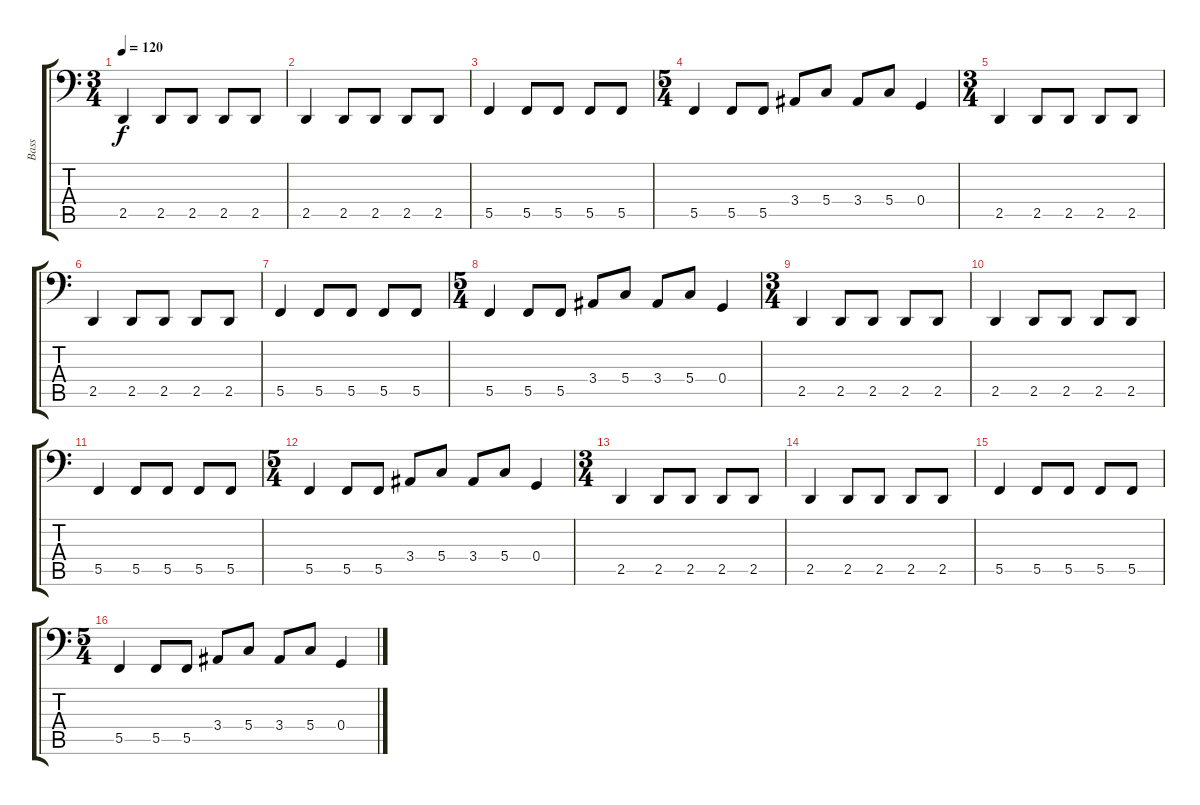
\track ("Bass" "Bass") {instrument electricbasspick}
\staff {score tabs}
\tuning (Bb2 F2 C2 G1 C1 A0) {hide}
\ts (3 4)
\tempo 120
\clef f4
\ks c
2.5.4{dy f} 2.5.8 2.5.8 2.5.8 2.5.8 |
2.5.4 2.5.8 2.5.8 2.5.8 2.5.8 |
5.5.4 5.5.8 5.5.8 5.5.8 5.5.8 |
\ts (5 4)
5.5.4 5.5.8 5.5.8 3.4.8 5.4.8 3.4.8 5.4.8 0.4.4 |
\ts (3 4)
2.5.4 2.5.8 2.5.8 2.5.8 2.5.8 |
2.5.4 2.5.8 2.5.8 2.5.8 2.5.8 |
5.5.4 5.5.8 5.5.8 5.5.8 5.5.8 |
\ts (5 4)
5.5.4 5.5.8 5.5.8 3.4.8 5.4.8 3.4.8 5.4.8 0.4.4 |
\ts (3 4)
2.5.4 2.5.8 2.5.8 2.5.8 2.5.8 |
2.5.4 2.5.8 2.5.8 2.5.8 2.5.8 |
5.5.4 5.5.8 5.5.8 5.5.8 5.5.8 |
\ts (5 4)
5.5.4 5.5.8 5.5.8 3.4.8 5.4.8 3.4.8 5.4.8 0.4.4 |
\ts (3 4)
2.5.4 2.5.8 2.5.8 2.5.8 2.5.8 |
2.5.4 2.5.8 2.5.8 2.5.8 2.5.8 |
5.5.4 5.5.8 5.5.8 5.5.8 5.5.8 |
\ts (5 4)
5.5.4 5.5.8 5.5.8 3.4.8 5.4.8 3.4.8 5.4.8 0.4.4
